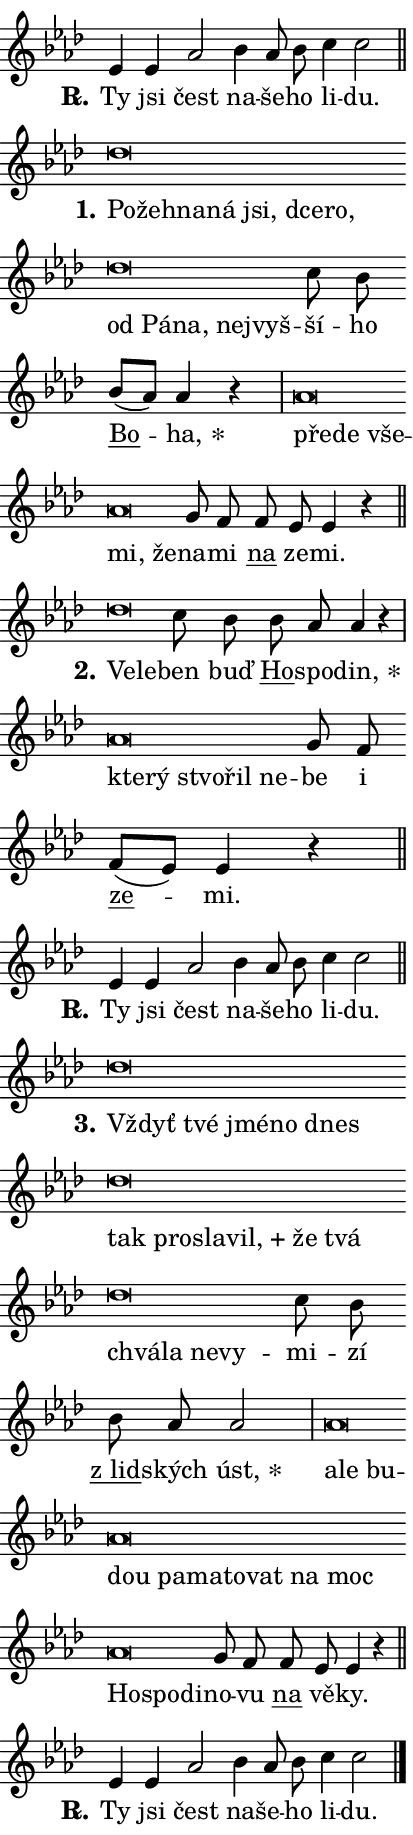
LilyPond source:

\version "2.24.0"
\header { tagline = "" }
\paper {
  indent = 0\cm
  top-margin = 0\cm
  right-margin = 0.13\cm % to fit lyric hyphens
  bottom-margin = 0\cm
  left-margin = 0\cm
  paper-width = 7\cm
  page-breaking = #ly:one-page-breaking
  system-system-spacing.basic-distance = #11
  score-system-spacing.basic-distance = #11
  ragged-last = ##f
}


%% Author: Thomas Morley
%% https://lists.gnu.org/archive/html/lilypond-user/2020-05/msg00002.html
#(define (line-position grob)
"Returns position of @var[grob} in current system:
   @code{'start}, if at first time-step
   @code{'end}, if at last time-step
   @code{'middle} otherwise
"
  (let* ((col (ly:item-get-column grob))
         (ln (ly:grob-object col 'left-neighbor))
         (rn (ly:grob-object col 'right-neighbor))
         (col-to-check-left (if (ly:grob? ln) ln col))
         (col-to-check-right (if (ly:grob? rn) rn col))
         (break-dir-left
           (and
             (ly:grob-property col-to-check-left 'non-musical #f)
             (ly:item-break-dir col-to-check-left)))
         (break-dir-right
           (and
             (ly:grob-property col-to-check-right 'non-musical #f)
             (ly:item-break-dir col-to-check-right))))
        (cond ((eqv? 1 break-dir-left) 'start)
              ((eqv? -1 break-dir-right) 'end)
              (else 'middle))))

#(define (tranparent-at-line-position vctor)
  (lambda (grob)
  "Relying on @code{line-position} select the relevant enry from @var{vctor}.
Used to determine transparency,"
    (case (line-position grob)
      ((end) (not (vector-ref vctor 0)))
      ((middle) (not (vector-ref vctor 1)))
      ((start) (not (vector-ref vctor 2))))))

noteHeadBreakVisibility =
#(define-music-function (break-visibility)(vector?)
"Makes @code{NoteHead}s transparent relying on @var{break-visibility}"
#{
  \override NoteHead.transparent =
    #(tranparent-at-line-position break-visibility)
#})

#(define delete-ledgers-for-transparent-note-heads
  (lambda (grob)
    "Reads whether a @code{NoteHead} is transparent.
If so this @code{NoteHead} is removed from @code{'note-heads} from
@var{grob}, which is supposed to be @code{LedgerLineSpanner}.
As a result ledgers are not printed for this @code{NoteHead}"
    (let* ((nhds-array (ly:grob-object grob 'note-heads))
           (nhds-list
             (if (ly:grob-array? nhds-array)
                 (ly:grob-array->list nhds-array)
                 '()))
           ;; Relies on the transparent-property being done before
           ;; Staff.LedgerLineSpanner.after-line-breaking is executed.
           ;; This is fragile ...
           (to-keep
             (remove
               (lambda (nhd)
                 (ly:grob-property nhd 'transparent #f))
               nhds-list)))
      ;; TODO find a better method to iterate over grob-arrays, similiar
      ;; to filter/remove etc for lists
      ;; For now rebuilt from scratch
      (set! (ly:grob-object grob 'note-heads)  '())
      (for-each
        (lambda (nhd)
          (ly:pointer-group-interface::add-grob grob 'note-heads nhd))
        to-keep))))

squashNotes = {
  \override NoteHead.X-extent = #'(-0.2 . 0.2)
  \override NoteHead.Y-extent = #'(-0.75 . 0)
  \override NoteHead.stencil =
    #(lambda (grob)
       (let ((pos (ly:grob-property grob 'staff-position)))
         (begin
           (if (< pos -7) (display "ERROR: Lower brevis then expected\n") (display "OK: Expected brevis position\n"))
           (if (<= pos -6) ly:text-interface::print ly:note-head::print))))
}
unSquashNotes = {
  \revert NoteHead.X-extent
  \revert NoteHead.Y-extent
  \revert NoteHead.stencil
}

hideNotes = \noteHeadBreakVisibility #begin-of-line-visible
unHideNotes = \noteHeadBreakVisibility #all-visible

% work-around for resetting accidentals
% https://lilypond.org/doc/v2.23/Documentation/notation/displaying-rhythms#unmetered-music
cadenzaMeasure = {
  \cadenzaOff
  \partial 1024 s1024
  \cadenzaOn
}

#(define-markup-command (accent layout props text) (markup?)
  "Underline accented syllable"
  (interpret-markup layout props
    #{\markup \override #'(offset . 4.3) \underline { #text }#}))

responsum = \markup \concat {
  "R" \hspace #-1.05 \path #0.1 #'((moveto 0 0.07) (lineto 0.9 0.8)) \hspace #0.05 "."
}

spaceSize = #0.6828661417322834 % exact space size for TeX Gyre Schola

\layout {
  \context {
    \Staff
    \remove "Time_signature_engraver"
    \override LedgerLineSpanner.after-line-breaking = #delete-ledgers-for-transparent-note-heads
  }
  \context {
    \Lyrics {
      \override LyricSpace.minimum-distance = \spaceSize
      \override LyricText.font-name = #"TeX Gyre Schola"
      \override LyricText.font-size = 1
      \override StanzaNumber.font-name = #"TeX Gyre Schola Bold"
      \override StanzaNumber.font-size = 1
    }
  }
  \context {
    \Score 
    \override NoteHead.text =
      #(lambda (grob) 
        (let ((pos (ly:grob-property grob 'staff-position)))
          #{\markup {
            \combine
              \halign #-0.55 \raise #(if (= pos -6) 0 0.5) \override #'(thickness . 2) \draw-line #'(3.2 . 0)
              \musicglyph "noteheads.sM1"
          }#}))
  }
}

% magnetic-lyrics.ily
%
%   written by
%     Jean Abou Samra <jean@abou-samra.fr>
%     Werner Lemberg <wl@gnu.org>
%
%   adapted by
%     Jiri Hon <jiri.hon@gmail.com>
%
% Version 2022-Apr-15

% https://www.mail-archive.com/lilypond-user@gnu.org/msg149350.html

#(define (Left_hyphen_pointer_engraver context)
   "Collect syllable-hyphen-syllable occurrences in lyrics and store
them in properties.  This engraver only looks to the left.  For
example, if the lyrics input is @code{foo -- bar}, it does the
following.

@itemize @bullet
@item
Set the @code{text} property of the @code{LyricHyphen} grob between
@q{foo} and @q{bar} to @code{foo}.

@item
Set the @code{left-hyphen} property of the @code{LyricText} grob with
text @q{foo} to the @code{LyricHyphen} grob between @q{foo} and
@q{bar}.
@end itemize

Use this auxiliary engraver in combination with the
@code{lyric-@/text::@/apply-@/magnetic-@/offset!} hook."
   (let ((hyphen #f)
         (text #f))
     (make-engraver
      (acknowledgers
       ((lyric-syllable-interface engraver grob source-engraver)
        (set! text grob)))
      (end-acknowledgers
       ((lyric-hyphen-interface engraver grob source-engraver)
        ;(when (not (grob::has-interface grob 'lyric-space-interface))
          (set! hyphen grob)));)
      ((stop-translation-timestep engraver)
       (when (and text hyphen)
         (ly:grob-set-object! text 'left-hyphen hyphen))
       (set! text #f)
       (set! hyphen #f)))))

#(define (lyric-text::apply-magnetic-offset! grob)
   "If the space between two syllables is less than the value in
property @code{LyricText@/.details@/.squash-threshold}, move the right
syllable to the left so that it gets concatenated with the left
syllable.

Use this function as a hook for
@code{LyricText@/.after-@/line-@/breaking} if the
@code{Left_@/hyphen_@/pointer_@/engraver} is active."
   (let ((hyphen (ly:grob-object grob 'left-hyphen #f)))
     (when hyphen
       (let ((left-text (ly:spanner-bound hyphen LEFT)))
         (when (grob::has-interface left-text 'lyric-syllable-interface)
           (let* ((common (ly:grob-common-refpoint grob left-text X))
                  (this-x-ext (ly:grob-extent grob common X))
                  (left-x-ext
                   (begin
                     ;; Trigger magnetism for left-text.
                     (ly:grob-property left-text 'after-line-breaking)
                     (ly:grob-extent left-text common X)))
                  ;; `delta` is the gap width between two syllables.
                  (delta (- (interval-start this-x-ext)
                            (interval-end left-x-ext)))
                  (details (ly:grob-property grob 'details))
                  (threshold (assoc-get 'squash-threshold details 0.2)))
             (when (< delta threshold)
               (let* (;; We have to manipulate the input text so that
                      ;; ligatures crossing syllable boundaries are not
                      ;; disabled.  For languages based on the Latin
                      ;; script this is essentially a beautification.
                      ;; However, for non-Western scripts it can be a
                      ;; necessity.
                      (lt (ly:grob-property left-text 'text))
                      (rt (ly:grob-property grob 'text))
                      (is-space (grob::has-interface hyphen 'lyric-space-interface))
                      (space (if is-space " " ""))
                      (extra-delta (if is-space spaceSize 0))
                      ;; Append new syllable.
                      (ltrt-space (if (and (string? lt) (string? rt))
                                (string-append lt space rt)
                                (make-concat-markup (list lt space rt))))
                      ;; Right-align `ltrt` to the right side.
                      (ltrt-space-markup (grob-interpret-markup
                               grob
                               (make-translate-markup
                                (cons (interval-length this-x-ext) 0)
                                (make-right-align-markup ltrt-space)))))
                 (begin
                   ;; Don't print `left-text`.
                   (ly:grob-set-property! left-text 'stencil #f)
                   ;; Set text and stencil (which holds all collected
                   ;; syllables so far) and shift it to the left.
                   (ly:grob-set-property! grob 'text ltrt-space)
                   (ly:grob-set-property! grob 'stencil ltrt-space-markup)
                   (ly:grob-translate-axis! grob (- (- delta extra-delta)) X))))))))))


#(define (lyric-hyphen::displace-bounds-first grob)
   ;; Make very sure this callback isn't triggered too early.
   (let ((left (ly:spanner-bound grob LEFT))
         (right (ly:spanner-bound grob RIGHT)))
     (ly:grob-property left 'after-line-breaking)
     (ly:grob-property right 'after-line-breaking)
     (ly:lyric-hyphen::print grob)))

squashThreshold = #0.4

\layout {
  \context {
    \Lyrics
    \consists #Left_hyphen_pointer_engraver
    \override LyricText.after-line-breaking =
      #lyric-text::apply-magnetic-offset!
    \override LyricHyphen.stencil = #lyric-hyphen::displace-bounds-first
    \override LyricText.details.squash-threshold = \squashThreshold
    \override LyricHyphen.minimum-distance = 0
    \override LyricHyphen.minimum-length = \squashThreshold
  }
}

squashText = \override LyricText.details.squash-threshold = 9999
unSquashText = \override LyricText.details.squash-threshold = \squashThreshold

leftText = \override LyricText.self-alignment-X = #LEFT
unLeftText = \revert LyricText.self-alignment-X

starOffset = #(lambda (grob) 
                (let ((x_offset (ly:self-alignment-interface::aligned-on-x-parent grob)))
                  (if (= x_offset 0) 0 (+ x_offset 1.2))))

star = #(define-music-function (syllable)(string?)
"Append star separator at the end of a syllable"
#{
  \once \override LyricText.X-offset = #starOffset
  \lyricmode { \markup {
    #syllable
    \override #'((font-name . "TeX Gyre Schola Bold")) \hspace #0.2 \lower #0.65 \larger "*"
  } }
#})

starAccent = #(define-music-function (syllable)(string?)
"Append star separator at the end of a syllable and make accent"
#{
  \once \override LyricText.X-offset = #starOffset
  \lyricmode { \markup {
    \accent #syllable
    \override #'((font-name . "TeX Gyre Schola Bold")) \hspace #0.2 \lower #0.65 \larger "*"
  } }
#})

breath = #(define-music-function (syllable)(string?)
"Append breathing indicator at the end of a syllable"
#{
  \lyricmode { \markup { #syllable "+" } }
#})

optionalBreath = #(define-music-function (syllable)(string?)
"Append optional breathing indicator at the end of a syllable"
#{
  \lyricmode { \markup { #syllable "(+)" } }
#})


\score {
    <<
        \new Voice = "melody" { \cadenzaOn \key as \major \relative { es'4 es as2 \bar "" bes4 as8 bes \bar "" c4 c2 \cadenzaMeasure \bar "||" \break } }
        \new Lyrics \lyricsto "melody" { \lyricmode { \set stanza = \responsum
Ty jsi čest na -- še -- ho li -- du. } }
    >>
    \layout {}
}

\score {
    <<
        \new Voice = "melody" { \cadenzaOn \key as \major \relative { \squashNotes des''\breve*1/16 \hideNotes \breve*1/16 \bar "" \breve*1/16 \bar "" \breve*1/16 \bar "" \breve*1/16 \bar "" \breve*1/16 \bar "" \breve*1/16 \bar "" \breve*1/16 \bar "" \breve*1/16 \bar "" \breve*1/16 \bar "" \breve*1/16 \breve*1/16 \bar "" \unHideNotes \unSquashNotes c8 bes \bar "" bes[( as)] as4 r \cadenzaMeasure \bar "|" \squashNotes as\breve*1/16 \hideNotes \breve*1/16 \bar "" \breve*1/16 \bar "" \breve*1/16 \breve*1/16 \bar "" \unHideNotes \unSquashNotes g8 f \bar "" f es es4 r \cadenzaMeasure \bar "||" \break } }
        \new Lyrics \lyricsto "melody" { \lyricmode { \set stanza = "1."
\leftText Po -- \squashText žeh -- na -- ná jsi, dce -- ro, od Pá -- na, nej -- vyš -- \unLeftText \unSquashText ší -- ho \markup \accent Bo -- \star ha, \leftText pře -- \squashText de vše -- mi, že -- \unLeftText \unSquashText na -- mi \markup \accent na ze -- mi. } }
    >>
    \layout {}
}

\score {
    <<
        \new Voice = "melody" { \cadenzaOn \key as \major \relative { \squashNotes des''\breve*1/16 \hideNotes \breve*1/16 \bar "" \unHideNotes \unSquashNotes c8 bes \bar "" bes as as4 r \cadenzaMeasure \bar "|" \squashNotes as\breve*1/16 \hideNotes \breve*1/16 \bar "" \breve*1/16 \bar "" \breve*1/16 \breve*1/16 \bar "" \unHideNotes \unSquashNotes g8 f \bar "" f[( es)] es4 r \cadenzaMeasure \bar "||" \break } }
        \new Lyrics \lyricsto "melody" { \lyricmode { \set stanza = "2."
\leftText Ve -- \squashText le -- \unLeftText \unSquashText ben buď \markup \accent Ho -- spo -- \star din, \leftText kte -- \squashText rý stvo -- řil ne -- \unLeftText \unSquashText be i \markup \accent ze -- mi. } }
    >>
    \layout {}
}

\score {
    <<
        \new Voice = "melody" { \cadenzaOn \key as \major \relative { es'4 es as2 \bar "" bes4 as8 bes \bar "" c4 c2 \cadenzaMeasure \bar "||" \break } }
        \new Lyrics \lyricsto "melody" { \lyricmode { \set stanza = \responsum
Ty jsi čest na -- še -- ho li -- du. } }
    >>
    \layout {}
}

\score {
    <<
        \new Voice = "melody" { \cadenzaOn \key as \major \relative { \squashNotes des''\breve*1/16 \hideNotes \breve*1/16 \bar "" \breve*1/16 \bar "" \breve*1/16 \bar "" \breve*1/16 \bar "" \breve*1/16 \bar "" \breve*1/16 \bar "" \breve*1/16 \bar "" \breve*1/16 \bar "" \breve*1/16 \bar "" \breve*1/16 \bar "" \breve*1/16 \bar "" \breve*1/16 \bar "" \breve*1/16 \breve*1/16 \bar "" \unHideNotes \unSquashNotes c8 bes \bar "" bes as as2 \cadenzaMeasure \bar "|" \squashNotes as\breve*1/16 \hideNotes \breve*1/16 \bar "" \breve*1/16 \bar "" \breve*1/16 \bar "" \breve*1/16 \bar "" \breve*1/16 \bar "" \breve*1/16 \bar "" \breve*1/16 \bar "" \breve*1/16 \bar "" \breve*1/16 \bar "" \breve*1/16 \bar "" \breve*1/16 \breve*1/16 \bar "" \unHideNotes \unSquashNotes g8 f \bar "" f es es4 r \cadenzaMeasure \bar "||" \break } }
        \new Lyrics \lyricsto "melody" { \lyricmode { \set stanza = "3."
\leftText Vždyť \squashText tvé jmé -- no dnes tak pro -- sla -- \breath "vil," že tvá chvá -- la ne -- vy -- \unLeftText \unSquashText mi -- zí \markup \accent "z lid" -- ských \star úst, \leftText a -- \squashText le bu -- dou pa -- ma -- to -- vat na moc Ho -- spo -- di -- \unLeftText \unSquashText no -- vu \markup \accent na vě -- ky. } }
    >>
    \layout {}
}

\score {
    <<
        \new Voice = "melody" { \cadenzaOn \key as \major \relative { es'4 es as2 \bar "" bes4 as8 bes \bar "" c4 c2 \cadenzaMeasure \bar "||" \break } \bar "|." }
        \new Lyrics \lyricsto "melody" { \lyricmode { \set stanza = \responsum
Ty jsi čest na -- še -- ho li -- du. } }
    >>
    \layout {}
}
